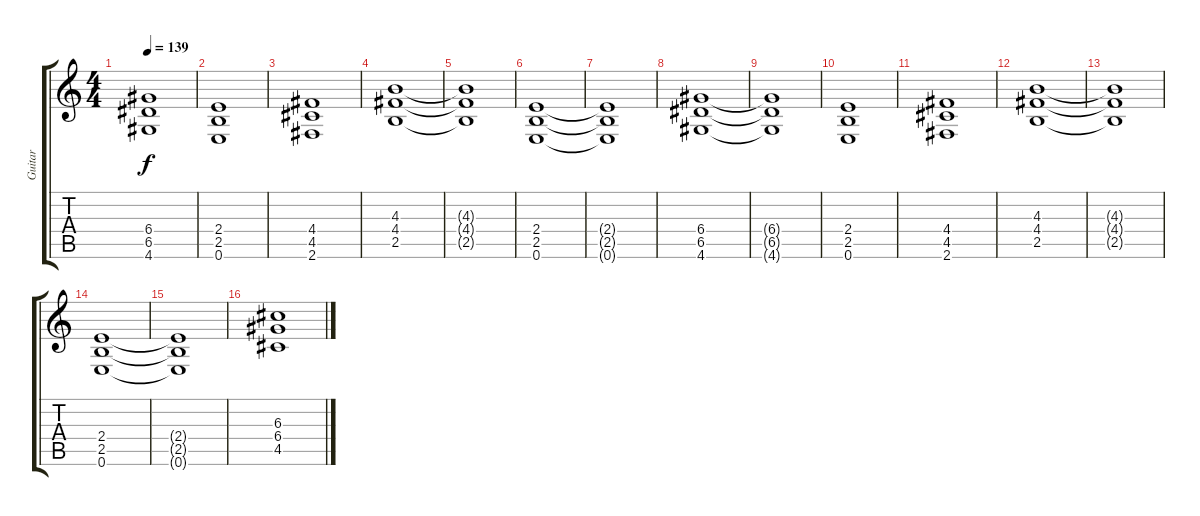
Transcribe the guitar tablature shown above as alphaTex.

\track ("Guitar" "Guitar") {instrument overdrivenguitar}
\staff {score tabs}
\tuning (E4 B3 G3 D3 A2 E2) {hide}
\ts (4 4)
\tempo 139
\clef g2
\ks c
(6.4{t} 6.5{t} 4.6{t}).1{dy f} |
(2.4 2.5 0.6).1 |
(4.4 4.5 2.6).1 |
(4.3 4.4 2.5).1 |
(4.3{t} 4.4{t} 2.5{t}).1 |
(2.4 2.5 0.6).1 |
(2.4{t} 2.5{t} 0.6{t}).1 |
(6.4 6.5 4.6).1 |
(6.4{t} 6.5{t} 4.6{t}).1 |
(2.4 2.5 0.6).1 |
(4.4 4.5 2.6).1 |
(4.3 4.4 2.5).1 |
(4.3{t} 4.4{t} 2.5{t}).1 |
(2.4 2.5 0.6).1 |
(2.4{t} 2.5{t} 0.6{t}).1 |
(6.3 6.4 4.5).1
